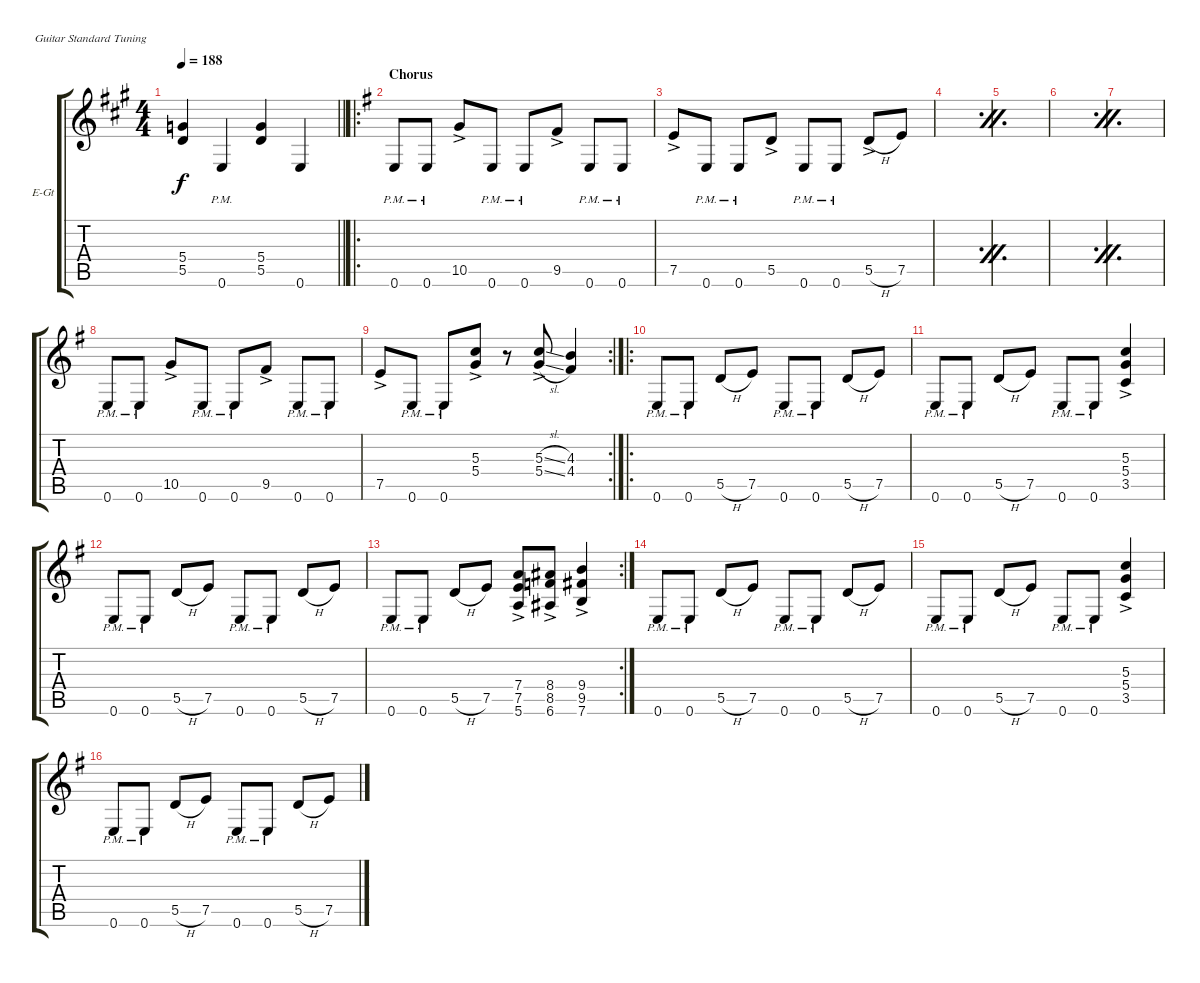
\bracketExtendMode groupsimilarinstruments
\firstSystemTrackNameOrientation horizontal
\otherSystemsTrackNameOrientation horizontal
\track ("James Hetfield" "E-Gt") {instrument distortionguitar}
\staff {score tabs}
\tuning (E4 B3 G3 D3 A2 E2)
\ts (4 4)
\tempo 188
\clef g2
\barLineRight lightlight
\ks a
(5.4 5.5).4{dy f} 0.6{pm}.4 (5.4 5.5).4 0.6.4 |
\ro
\section ("" "Chorus")
\ks g
0.6{pm}.8 0.6{pm}.8 10.5{ac}.8 0.6{pm}.8 0.6{pm}.8 9.5{ac}.8 0.6{pm}.8 0.6{pm}.8 |
7.5{ac}.8 0.6{pm}.8 0.6{pm}.8 5.5{ac}.8 0.6{pm}.8 0.6{pm}.8 5.5{h ac}.8 7.5.8 |
\simile firstofdouble
|
\simile secondofdouble
|
\simile firstofdouble
|
\simile secondofdouble
|
\simile none
0.6{pm}.8 0.6{pm}.8 10.5{ac}.8 0.6{pm}.8 0.6{pm}.8 9.5{ac}.8 0.6{pm}.8 0.6{pm}.8 |
\rc 2
7.5{ac}.8 0.6{pm}.8 0.6{pm}.8 (5.3{ac} 5.4{ac}).8 r.8 (5.3{sl ac} 5.4{sl ac}).8 (4.3 4.4).4 |
\ro
0.6{pm}.8 0.6{pm}.8 5.5{h}.8 7.5.8 0.6{pm}.8 0.6{pm}.8 5.5{h}.8 7.5.8 |
0.6{pm}.8 0.6{pm}.8 5.5{h}.8 7.5.8 0.6{pm}.8 0.6{pm}.8 (5.3{ac} 5.4{ac} 3.5{ac}).4 |
0.6{pm}.8 0.6{pm}.8 5.5{h}.8 7.5.8 0.6{pm}.8 0.6{pm}.8 5.5{h}.8 7.5.8 |
\rc 2
0.6{pm}.8 0.6{pm}.8 5.5{h}.8 7.5.8 (7.4{ac} 7.5{ac} 5.6{ac}).8 (8.4{ac} 8.5{ac} 6.6{ac}).8 (9.4{ac} 9.5{ac} 7.6{ac}).4 |
0.6{pm}.8 0.6{pm}.8 5.5{h}.8 7.5.8 0.6{pm}.8 0.6{pm}.8 5.5{h}.8 7.5.8 |
0.6{pm}.8 0.6{pm}.8 5.5{h}.8 7.5.8 0.6{pm}.8 0.6{pm}.8 (5.3{ac} 5.4{ac} 3.5{ac}).4 |
0.6{pm}.8 0.6{pm}.8 5.5{h}.8 7.5.8 0.6{pm}.8 0.6{pm}.8 5.5{h}.8 7.5.8
